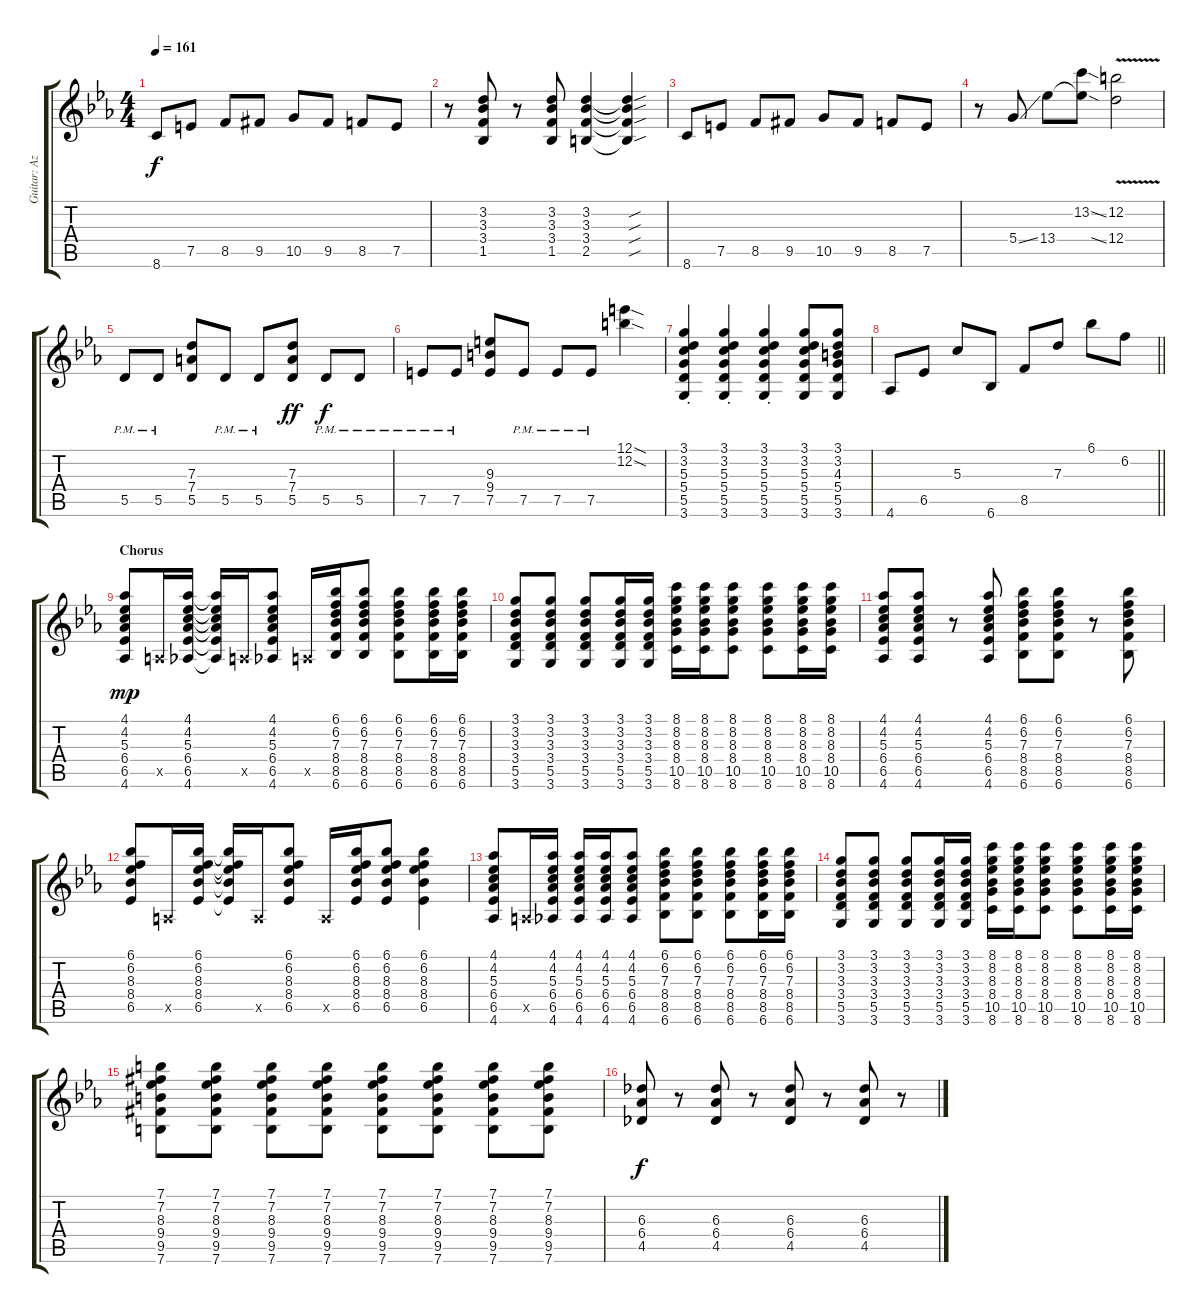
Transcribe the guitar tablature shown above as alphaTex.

\track ("Guitar: Azusa Nakano" "Guitar: Az") {instrument distortionguitar}
\staff {score tabs}
\tuning (E4 B3 G3 D3 A2 E2) {hide}
\ts (4 4)
\tempo 161
\clef g2
\ks eb
8.6.8{dy f} 7.5.8 8.5.8 9.5{acc #}.8 10.5.8 9.5{acc #}.8 8.5.8 7.5.8 |
r.8 (3.2 3.3 3.4 1.5).8 r.8 (3.2 3.3 3.4 1.5).8 (3.2 3.3 3.4 2.5).4 (3.2{sou t} 3.3{sou t} 3.4{sou t} 2.5{sou t}).4 |
8.6.8 7.5.8 8.5.8 9.5{acc #}.8 10.5.8 9.5{acc #}.8 8.5.8 7.5.8 |
r.8 5.4{ss}.8 13.4.8 (13.2{ss} 13.4{ss t}).8 (12.2{v} 12.4{v}).2 |
5.5{pm}.8 5.5{pm}.8 (7.3 7.4 5.5).8 5.5{pm}.8 5.5{pm}.8 (7.3 7.4 5.5).8{dy ff} 5.5{pm}.8{dy f} 5.5{pm}.8 |
7.5{pm}.8 7.5{pm}.8 (9.3 9.4 7.5).8 7.5{pm}.8 7.5{pm}.8 7.5{pm}.8 (12.1{sod} 12.2{sod}).4 |
(3.1{st} 3.2{st} 5.3{st} 5.4{st} 5.5{st} 3.6{st}).4 (3.1{st} 3.2{st} 5.3{st} 5.4{st} 5.5{st} 3.6{st}).4 (3.1{st} 3.2{st} 5.3{st} 5.4{st} 5.5{st} 3.6{st}).4 (3.1 3.2 5.3 5.4 5.5 3.6).8 (3.1 3.2 4.3 5.4 5.5 3.6).8 |
\barLineRight lightlight
4.6.8 6.5.8 5.3.8 6.6.8 8.5.8 7.3.8 6.1.8 6.2.8 |
\section ("" "Chorus")
(4.1 4.2 5.3 6.4 6.5 4.6).8{dy mp} 0.5{x}.16 (4.1 4.2 5.3 6.4 6.5 4.6).16 (4.1{t} 4.2{t} 5.3{t} 6.4{t} 6.5{t} 4.6{t}).16 0.5{x}.16 (4.1 4.2 5.3 6.4 6.5 4.6).8 0.5{x}.16 (6.1 6.2 7.3 8.4 8.5 6.6).16 (6.1 6.2 7.3 8.4 8.5 6.6).8 (6.1 6.2 7.3 8.4 8.5 6.6).8 (6.1 6.2 7.3 8.4 8.5 6.6).16 (6.1 6.2 7.3 8.4 8.5 6.6).16 |
(3.1 3.2 3.3 3.4 5.5 3.6).8 (3.1 3.2 3.3 3.4 5.5 3.6).8 (3.1 3.2 3.3 3.4 5.5 3.6).8 (3.1 3.2 3.3 3.4 5.5 3.6).16 (3.1 3.2 3.3 3.4 5.5 3.6).16 (8.1 8.2 8.3 8.4 10.5 8.6).16 (8.1 8.2 8.3 8.4 10.5 8.6).16 (8.1 8.2 8.3 8.4 10.5 8.6).8 (8.1 8.2 8.3 8.4 10.5 8.6).8 (8.1 8.2 8.3 8.4 10.5 8.6).16 (8.1 8.2 8.3 8.4 10.5 8.6).16 |
(4.1 4.2 5.3 6.4 6.5 4.6).8 (4.1 4.2 5.3 6.4 6.5 4.6).8 r.8 (4.1 4.2 5.3 6.4 6.5 4.6).8 (6.1 6.2 7.3 8.4 8.5 6.6).8 (6.1 6.2 7.3 8.4 8.5 6.6).8 r.8 (6.1 6.2 7.3 8.4 8.5 6.6).8 |
(6.1 6.2 8.3 8.4 6.5).8 0.5{x}.16 (6.1 6.2 8.3 8.4 6.5).16 (6.1{t} 6.2{t} 8.3{t} 8.4{t} 6.5{t}).16 0.5{x}.16 (6.1 6.2 8.3 8.4 6.5).8 0.5{x}.16 (6.1 6.2 8.3 8.4 6.5).16 (6.1 6.2 8.3 8.4 6.5).8 (6.1 6.2 8.3 8.4 6.5).4 |
(4.1 4.2 5.3 6.4 6.5 4.6).8 0.5{x}.16 (4.1 4.2 5.3 6.4 6.5 4.6).16 (4.1 4.2 5.3 6.4 6.5 4.6).16 (4.1 4.2 5.3 6.4 6.5 4.6).16 (4.1 4.2 5.3 6.4 6.5 4.6).8 (6.1 6.2 7.3 8.4 8.5 6.6).8 (6.1 6.2 7.3 8.4 8.5 6.6).8 (6.1 6.2 7.3 8.4 8.5 6.6).8 (6.1 6.2 7.3 8.4 8.5 6.6).16 (6.1 6.2 7.3 8.4 8.5 6.6).16 |
(3.1 3.2 3.3 3.4 5.5 3.6).8 (3.1 3.2 3.3 3.4 5.5 3.6).8 (3.1 3.2 3.3 3.4 5.5 3.6).8 (3.1 3.2 3.3 3.4 5.5 3.6).16 (3.1 3.2 3.3 3.4 5.5 3.6).16 (8.1 8.2 8.3 8.4 10.5 8.6).16 (8.1 8.2 8.3 8.4 10.5 8.6).16 (8.1 8.2 8.3 8.4 10.5 8.6).8 (8.1 8.2 8.3 8.4 10.5 8.6).8 (8.1 8.2 8.3 8.4 10.5 8.6).16 (8.1 8.2 8.3 8.4 10.5 8.6).16 |
(7.1 7.2{acc #} 8.3 9.4 9.5{acc #} 7.6).8 (7.1 7.2{acc #} 8.3 9.4 9.5{acc #} 7.6).8 (7.1 7.2{acc #} 8.3 9.4 9.5{acc #} 7.6).8 (7.1 7.2{acc #} 8.3 9.4 9.5{acc #} 7.6).8 (7.1 7.2{acc #} 8.3 9.4 9.5{acc #} 7.6).8 (7.1 7.2{acc #} 8.3 9.4 9.5{acc #} 7.6).8 (7.1 7.2{acc #} 8.3 9.4 9.5{acc #} 7.6).8 (7.1 7.2{acc #} 8.3 9.4 9.5{acc #} 7.6).8 |
(6.3 6.4 4.5).8{dy f} r.8 (6.3 6.4 4.5).8 r.8 (6.3 6.4 4.5).8 r.8 (6.3 6.4 4.5).8 r.8
